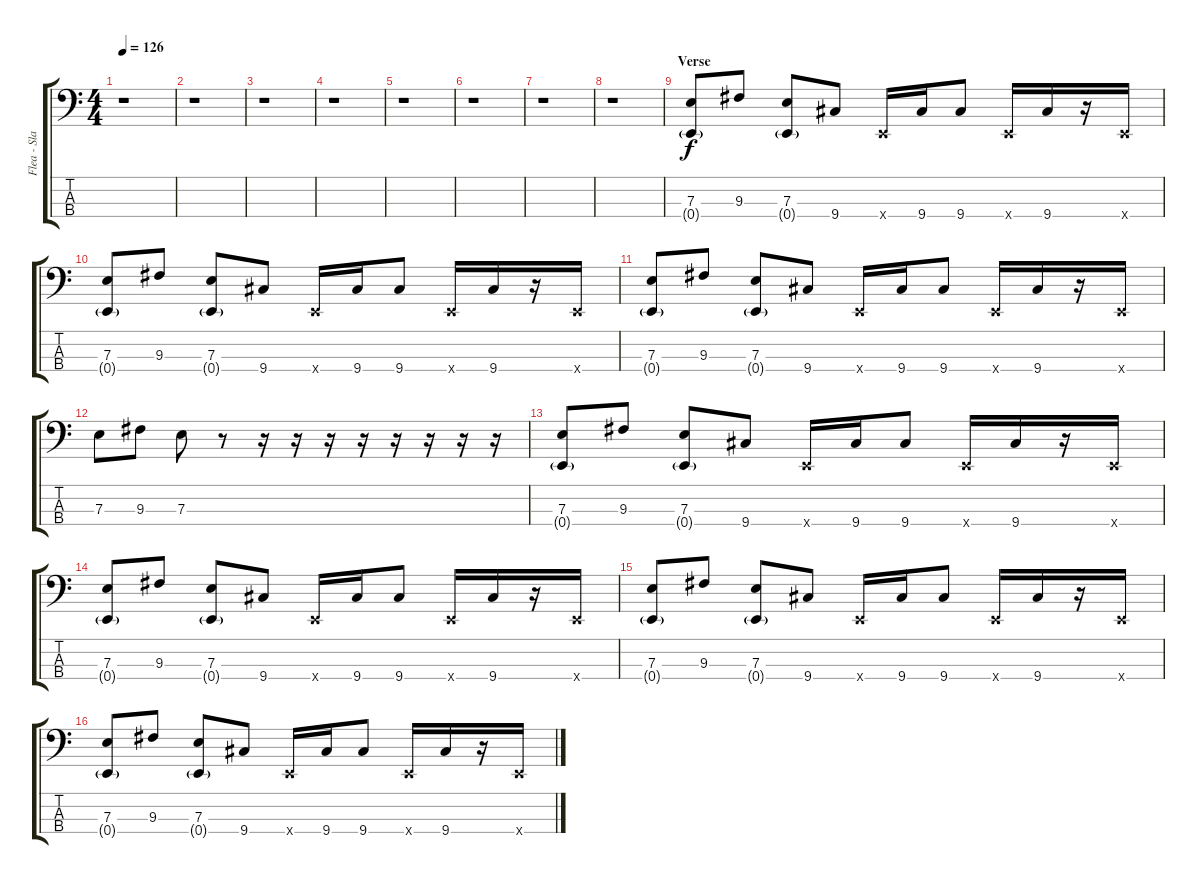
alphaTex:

\track ("Flea - Slap Bass" "Flea - Sla") {instrument slapbass1}
\staff {score tabs}
\tuning (G2 D2 A1 E1) {hide}
\ts (4 4)
\tempo 126
\clef f4
\ks c
r.1{dy f} |
r.1 |
r.1 |
r.1 |
r.1 |
r.1 |
r.1 |
r.1 |
\section ("" "Verse")
(7.3 0.4{g}).8 9.3.8 (7.3 0.4{g}).8 9.4.8 0.4{x}.16 9.4.16 9.4.8 0.4{x}.16 9.4.16 r.16 0.4{x}.16 |
(7.3 0.4{g}).8 9.3.8 (7.3 0.4{g}).8 9.4.8 0.4{x}.16 9.4.16 9.4.8 0.4{x}.16 9.4.16 r.16 0.4{x}.16 |
(7.3 0.4{g}).8 9.3.8 (7.3 0.4{g}).8 9.4.8 0.4{x}.16 9.4.16 9.4.8 0.4{x}.16 9.4.16 r.16 0.4{x}.16 |
7.3.8 9.3.8 7.3.8 r.8 r.16 r.16 r.16 r.16 r.16 r.16 r.16 r.16 |
(7.3 0.4{g}).8 9.3.8 (7.3 0.4{g}).8 9.4.8 0.4{x}.16 9.4.16 9.4.8 0.4{x}.16 9.4.16 r.16 0.4{x}.16 |
(7.3 0.4{g}).8 9.3.8 (7.3 0.4{g}).8 9.4.8 0.4{x}.16 9.4.16 9.4.8 0.4{x}.16 9.4.16 r.16 0.4{x}.16 |
(7.3 0.4{g}).8 9.3.8 (7.3 0.4{g}).8 9.4.8 0.4{x}.16 9.4.16 9.4.8 0.4{x}.16 9.4.16 r.16 0.4{x}.16 |
(7.3 0.4{g}).8 9.3.8 (7.3 0.4{g}).8 9.4.8 0.4{x}.16 9.4.16 9.4.8 0.4{x}.16 9.4.16 r.16 0.4{x}.16
